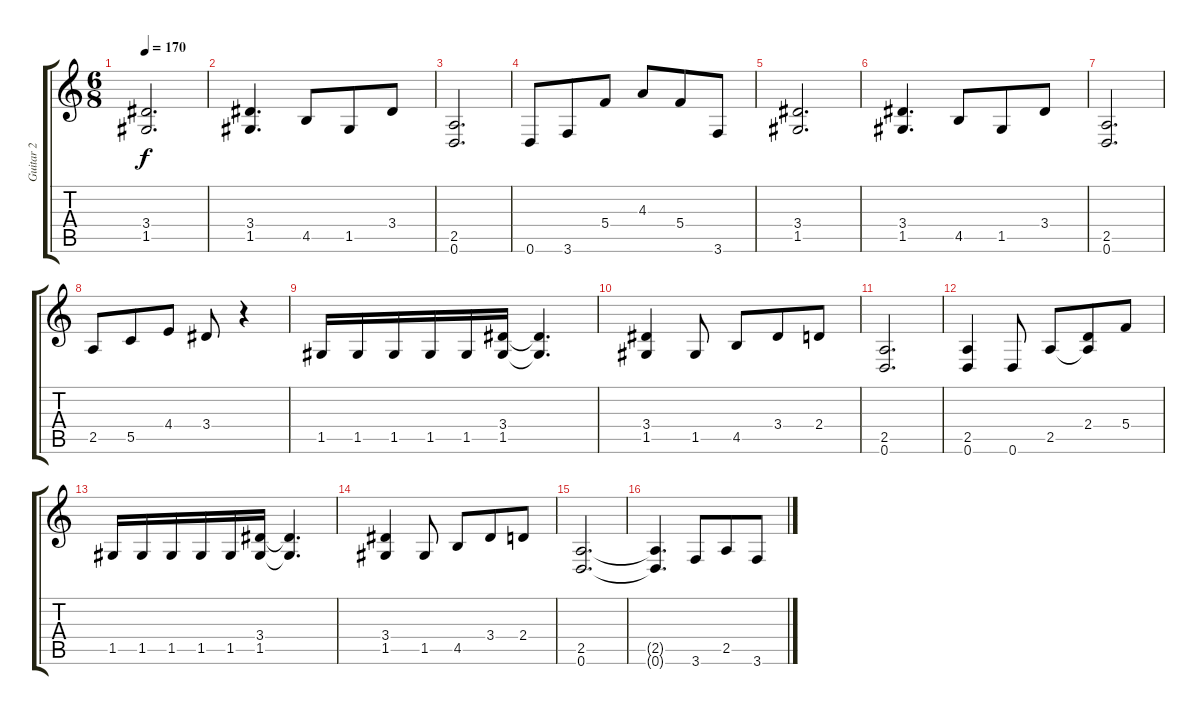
\track ("Guitar 2" "Guitar 2") {instrument distortionguitar}
\staff {score tabs}
\tuning (D4 A3 F3 C3 G2 D2) {hide}
\ts (6 8)
\tempo 170
\clef g2
\ks c
(3.4 1.5).2{d dy f} |
(3.4 1.5).4{d} 4.5.8 1.5.8 3.4.8 |
(2.5 0.6).2{d} |
0.6.8 3.6.8 5.4.8 4.3.8 5.4.8 3.6.8 |
(3.4 1.5).2{d} |
(3.4 1.5).4{d} 4.5.8 1.5.8 3.4.8 |
(2.5 0.6).2{d} |
2.5.8 5.5.8 4.4.8 3.4.8 r.4 |
1.5.16 1.5.16 1.5.16 1.5.16 1.5.16 (3.4 1.5).16 (3.4{t} 1.5{t}).4{d} |
(3.4 1.5).4 1.5.8 4.5.8 3.4.8 2.4.8 |
(2.5 0.6).2{d} |
(2.5 0.6).4 0.6.8 2.5.8 (2.4 2.5{t}).8 5.4.8 |
1.5.16 1.5.16 1.5.16 1.5.16 1.5.16 (3.4 1.5).16 (3.4{t} 1.5{t}).4{d} |
(3.4 1.5).4 1.5.8 4.5.8 3.4.8 2.4.8 |
(2.5 0.6).2{d} |
(2.5{t} 0.6{t}).4{d} 3.6.8 2.5.8 3.6.8
